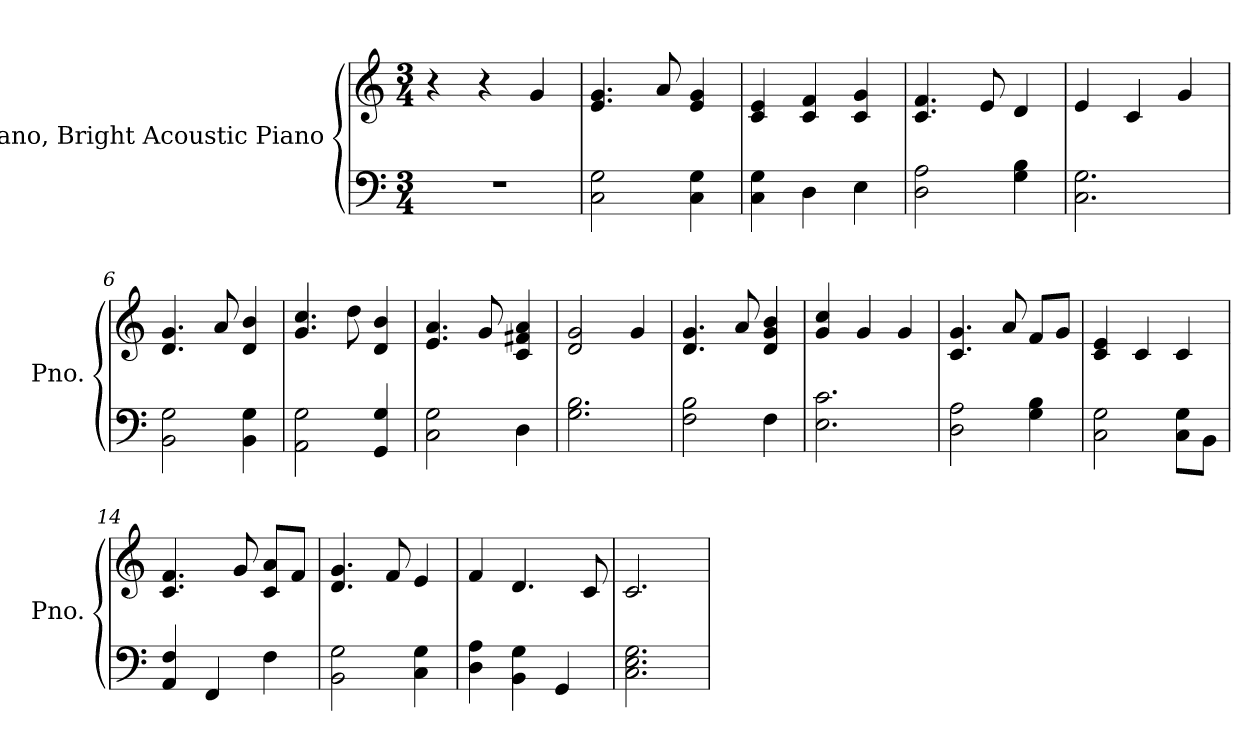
**kern	**kern
*part2	*part1
*staff2	*staff1
*I"Piano, Bright Acoustic Piano	*I"Piano, Bright Acoustic Piano
*I'Pno.	*I'Pno.
*clefF4	*clefG2
*k[]	*k[]
*M3/4	*M3/4
*MM100	*MM100
=1	=1
2.r	4r
.	4r
.	4g/
=2	=2
2C\ 2G\	4.e/ 4.g/
.	8a/
4C\ 4G\	4e/ 4g/
=3	=3
4C\ 4G\	4c/ 4e/
4D\	4c/ 4f/
4E\	4c/ 4g/
=4	=4
2D\ 2A\	4.c/ 4.f/
.	8e/
4G\ 4B\	4d/
=5	=5
2.C\ 2.G\	4e/
.	4c/
.	4g/
=6	=6
2BB\ 2G\	4.d/ 4.g/
.	8a/
4BB\ 4G\	4d/ 4b/
!!LO:LB:g=z
=7	=7
2AA\ 2G\	4.g/ 4.cc/
.	8dd\
4GG/ 4G/	4d/ 4b/
=8	=8
2C\ 2G\	4.e/ 4.a/
.	8g/
4D\	4c/ 4f#X/ 4a/
=9	=9
2.G\ 2.B\	2d/ 2g/
.	4g/
=10	=10
2F\ 2B\	4.d/ 4.g/
.	8a/
4F\	4d/ 4g/ 4b/
=11	=11
2.E\ 2.c\	4g/ 4cc/
.	4g/
.	4g/
=12	=12
2D\ 2A\	4.c/ 4.g/
.	8a/
4G\ 4B\	8f/L
.	8g/J
=13	=13
2C\ 2G\	4c/ 4e/
.	4c/
8C\ 8G\L	4c/
8BB\J	.
=14	=14
4AA/ 4F/	4.c/ 4.f/
4FF/	.
.	8g/
4F\	8c/ 8a/L
.	8f/J
!!LO:LB:g=z
=15	=15
2BB\ 2G\	4.d/ 4.g/
.	8f/
4C\ 4G\	4e/
=16	=16
4D\ 4A\	4f/
4BB\ 4G\	4.d/
4GG/	.
.	8c/
=17	=17
2.C\ 2.E\ 2.G\	2.c/
=	=
*-	*-
